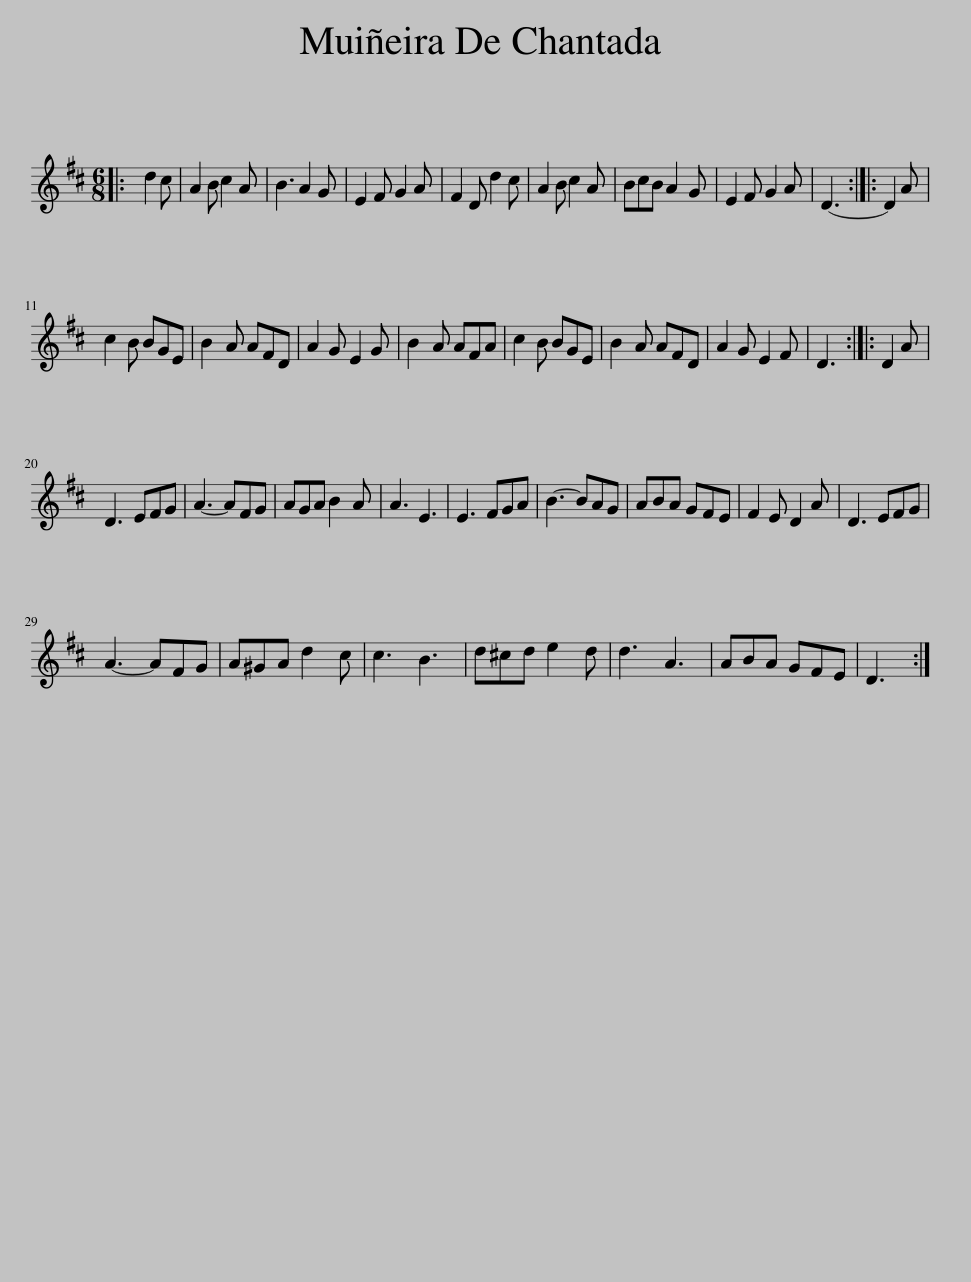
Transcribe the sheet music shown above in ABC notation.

X:1
L:1/8
M:6/8
I:linebreak $
K:D
V:1 treble
V:1
|: d2 c | A2 B c2 A | B3 A2 G | E2 F G2 A | F2 D d2 c | %5
 A2 B c2 A | BcB A2 G | E2 F G2 A | D3- :: D2 A |$ %10
 c2 B BGE | B2 A AFD | A2 G E2 G | B2 A AFA | c2 B BGE | %15
 B2 A AFD | A2 G E2 F | D3 :: D2 A |$ D3 EFG | %20
 A3- AFG | AGA B2 A | A3 E3 | E3 FGA | B3- BAG | %25
 ABA GFE | F2 E D2 A | D3 EFG |$ A3- AFG | A^GA d2 c | %30
 c3 B3 | d^cd e2 d | d3 A3 | ABA GFE | D3 :| %35
